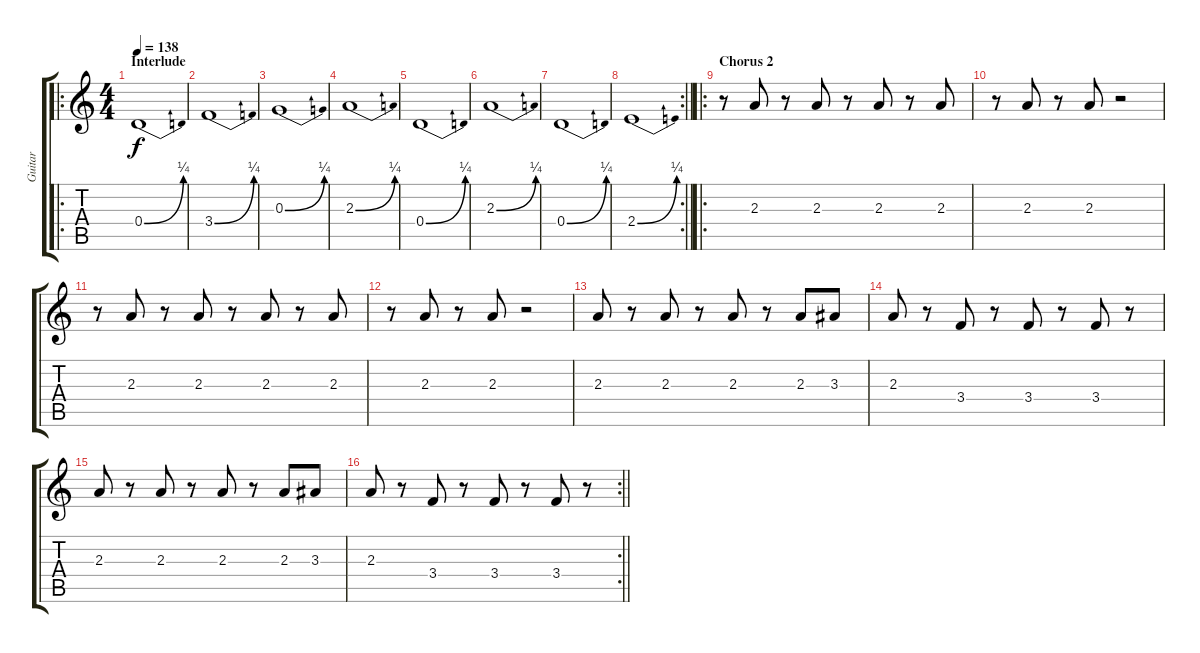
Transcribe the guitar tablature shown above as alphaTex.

\track ("Guitar" "Guitar") {instrument electricguitarjazz}
\staff {score tabs}
\tuning (E4 B3 G3 D3 A2 E2) {hide}
\ro
\ts (4 4)
\section ("" "Interlude")
\tempo 138
\clef g2
\ks c
0.4{be (bend 0 0 60 1)}.1{dy f volume 6} |
3.4{be (bend 0 0 60 1)}.1 |
0.3{be (bend 0 0 60 1)}.1 |
2.3{be (bend 0 0 60 1)}.1 |
0.4{be (bend 0 0 60 1)}.1 |
2.3{be (bend 0 0 60 1)}.1 |
0.4{be (bend 0 0 60 1)}.1 |
\rc 2
\barLineRight lightlight
2.4{be (bend 0 0 60 1)}.1 |
\ro
\section ("" "Chorus 2")
r.8{volume 11} 2.3.8{volume 10} r.8 2.3.8{volume 8} r.8 2.3.8{volume 9} r.8 2.3.8 |
r.8 2.3.8{volume 9} r.8 2.3.8{volume 9} r.2 |
r.8{volume 11} 2.3.8{volume 10} r.8 2.3.8{volume 8} r.8 2.3.8{volume 9} r.8 2.3.8 |
r.8 2.3.8{volume 9} r.8 2.3.8{volume 9} r.2 |
2.3.8{volume 11} r.8 2.3.8 r.8 2.3.8 r.8 2.3.8 3.3.8 |
2.3.8 r.8 3.4.8{volume 10} r.8 3.4.8{volume 9} r.8 3.4.8{volume 8} r.8 |
2.3.8{volume 11} r.8 2.3.8 r.8 2.3.8 r.8 2.3.8 3.3.8 |
\rc 2
\barLineRight lightlight
2.3.8 r.8 3.4.8{volume 10} r.8 3.4.8{volume 9} r.8 3.4.8{volume 8} r.8
